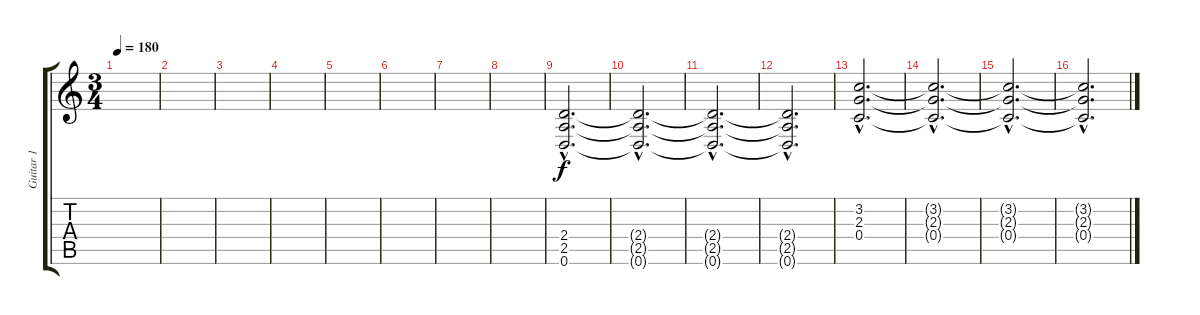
\track ("Guitar 1" "Guitar 1") {instrument distortionguitar}
\staff {score tabs}
\tuning (D4 A3 F3 C3 G2 D2) {hide}
\ts (3 4)
\tempo 180
\clef g2
\ks c
|
|
|
|
|
|
|
|
(2.4{hac} 2.5{hac} 0.6{hac}).2{d} |
(2.4{hac t} 2.5{hac t} 0.6{hac t}).2{d} |
(2.4{hac t} 2.5{hac t} 0.6{hac t}).2{d} |
(2.4{hac t} 2.5{hac t} 0.6{hac t}).2{d} |
(3.2{hac} 2.3{hac} 0.4{hac}).2{d} |
(3.2{hac t} 2.3{hac t} 0.4{hac t}).2{d} |
(3.2{hac t} 2.3{hac t} 0.4{hac t}).2{d} |
(3.2{hac t} 2.3{hac t} 0.4{hac t}).2{d}
